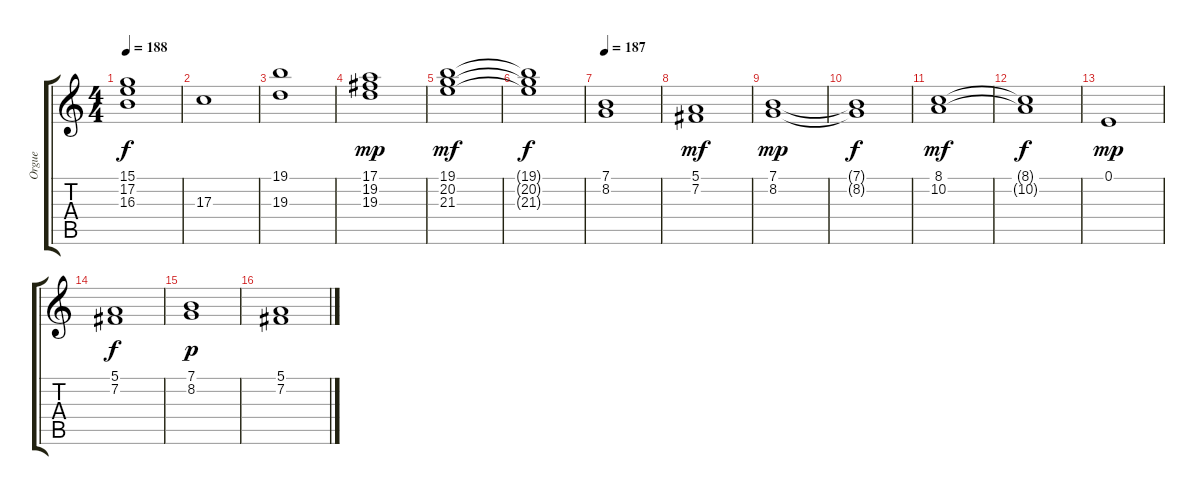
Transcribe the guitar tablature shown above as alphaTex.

\track ("Orgue               " "Orgue     ") {instrument rockorgan}
\staff {score tabs}
\tuning (E4 B3 G3 D3 A2 E2) {hide}
\ts (4 4)
\tempo 188
\clef g2
\ks c
(15.1 17.2 16.3).1{dy f} |
17.3.1 |
(19.1 19.3).1 |
(17.1 19.2 19.3).1{dy mp} |
(19.1 20.2 21.3).1{dy mf} |
(19.1{t} 20.2{t} 21.3{t}).1{dy f} |
\tempo 187
(7.1 8.2).1 |
(5.1 7.2).1{dy mf} |
(7.1 8.2).1{dy mp} |
(7.1{t} 8.2{t}).1{dy f} |
(8.1 10.2).1{dy mf} |
(8.1{t} 10.2{t}).1{dy f} |
0.1.1{dy mp} |
(5.1 7.2).1{dy f} |
(7.1 8.2).1{dy p} |
(5.1 7.2).1
